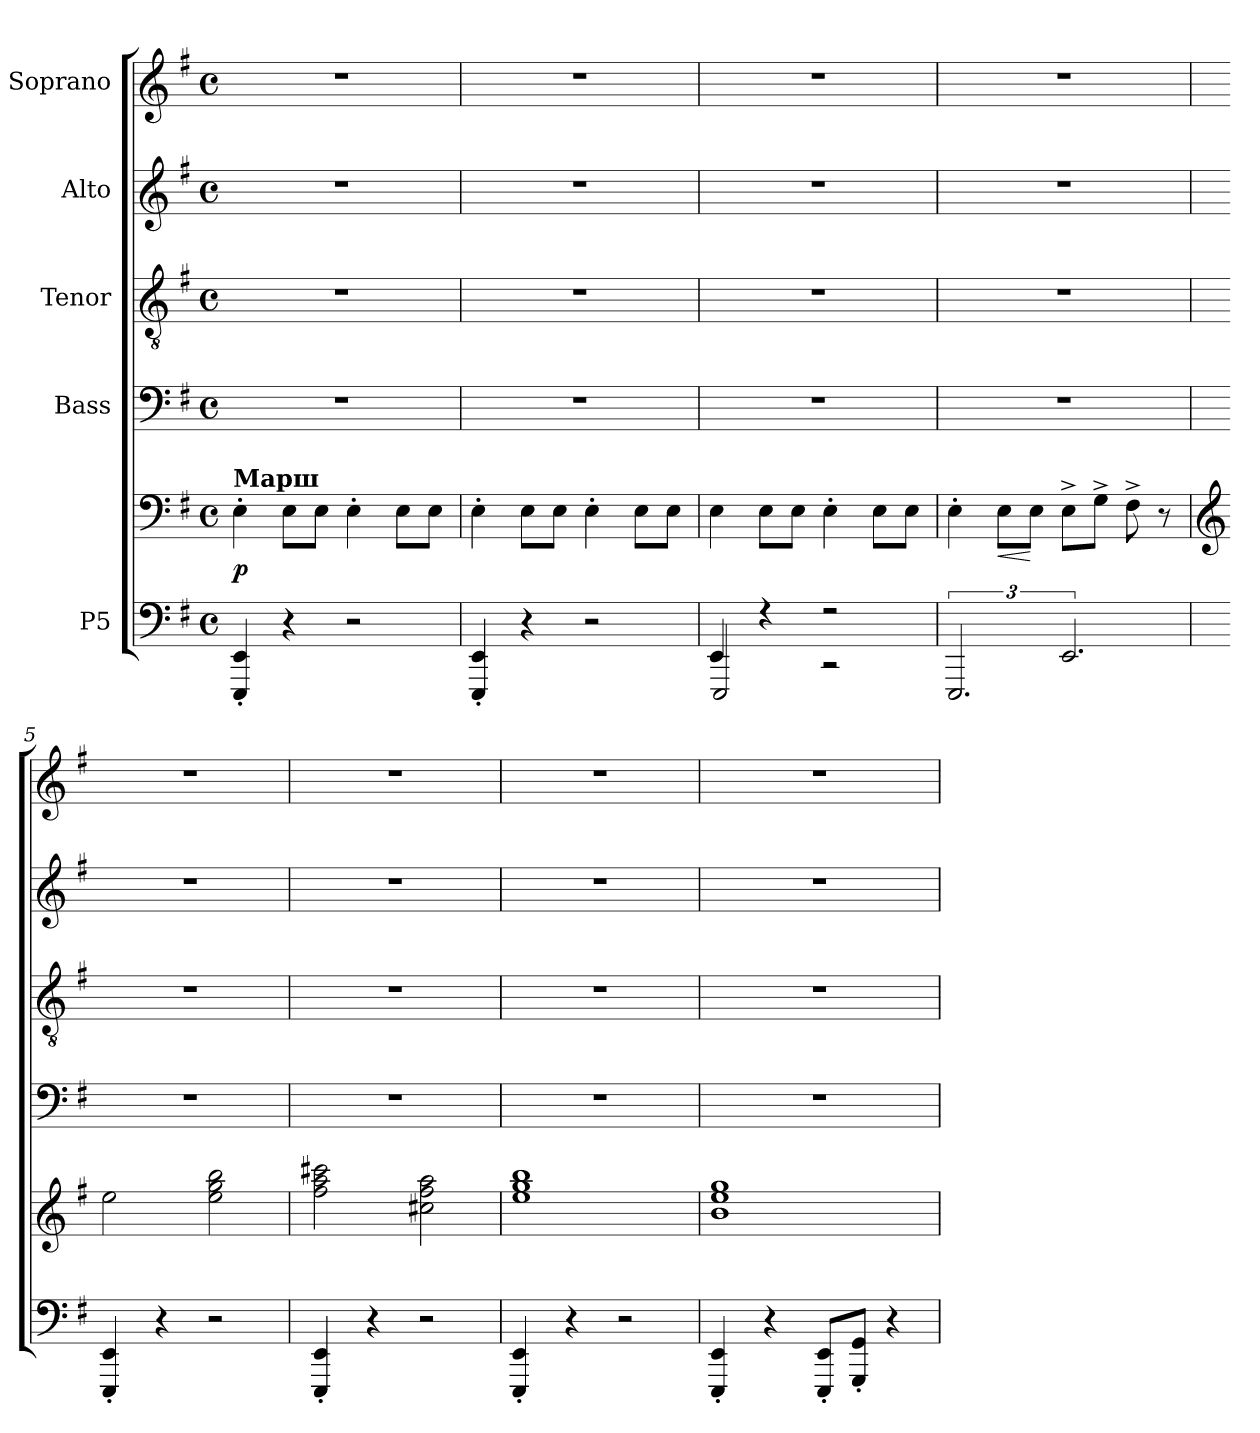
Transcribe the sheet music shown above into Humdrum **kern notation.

**kern	**kern	**dynam	**kern	**kern	**kern	**kern
*part5	*part5	*part5	*part4	*part3	*part2	*part1
*staff6	*staff5	*staff5/6	*staff4	*staff3	*staff2	*staff1
*I"P5	*	*	*I"Bass	*I"Tenor	*I"Alto	*I"Soprano
!!LO:PB:g=z
*clefF4	*clefF4	*	*clefF4	*clefGv2	*clefG2	*clefG2
*	*	*	*	*ITrd7c12	*	*
*k[f#]	*k[f#]	*	*k[f#]	*k[f#]	*k[f#]	*k[f#]
*G:	*G:	*	*G:	*G:	*G:	*G:
*M4/4	*M4/4	*	*M4/4	*M4/4	*M4/4	*M4/4
*met(c)	*met(c)	*	*met(c)	*met(c)	*met(c)	*met(c)
=1	=1	=1	=1	=1	=1	=1
!	!	!	!	!	!	!LO:TX:a:B:t=Марш
!	!LO:TX:a:B:t=Марш	!	!	!	!	!
*	*	*	*	*	*	*^
4EEEi/' 4EEi'	4E'i\	p	1r	1r	1r	1r	4ryy
*	*MM172	*	*	*	*	*MM172	*
4r	8Ei\L	.	.	.	.	.	2.ryy
.	8Ei\J	.	.	.	.	.	.
2r	4E'i\	.	.	.	.	.	.
.	8Ei\L	.	.	.	.	.	.
.	8Ei\J	.	.	.	.	.	.
*	*	*	*	*	*	*v	*v
=2	=2	=2	=2	=2	=2	=2
4EEEi/' 4EEi'	4E'i\	.	1r	1r	1r	1r
4r	8Ei\L	.	.	.	.	.
.	8Ei\J	.	.	.	.	.
2r	4E'i\	.	.	.	.	.
.	8Ei\L	.	.	.	.	.
.	8Ei\J	.	.	.	.	.
=3	=3	=3	=3	=3	=3	=3
*^	*	*	*	*	*	*
4EEi/	2EEEi/	4Ei\	.	1r	1r	1r	1r
4r	.	8Ei\L	.	.	.	.	.
.	.	8Ei\J	.	.	.	.	.
2r	2r	4E'i\	.	.	.	.	.
.	.	8Ei\L	.	.	.	.	.
.	.	8Ei\J	.	.	.	.	.
*v	*v	*	*	*	*	*	*
=4	=4	=4	=4	=4	=4	=4
3.EEEi	4E'i\	.	1r	1r	1r	1r
!	!	!LO:HP:b	!	!	!	!
.	8Ei\L	<	.	.	.	.
.	8Ei\J	[	.	.	.	.
3.EEi	8E^i\L	.	.	.	.	.
.	8G^i\J	.	.	.	.	.
.	8F#^i\	.	.	.	.	.
.	8r	.	.	.	.	.
=5	=5	=5	=5	=5	=5	=5
*	*clefG2	*	*	*	*	*
4EEEi/' 4EEi'	2eei\	.	1r	1r	1r	1r
4r	.	.	.	.	.	.
2r	2eei\ 2ggi 2bbi	.	.	.	.	.
!!LO:LB:g=z
=6	=6	=6	=6	=6	=6	=6
4EEEi/' 4EEi'	2ff#i\ 2aai 2ccc#Xi	.	1r	1r	1r	1r
4r	.	.	.	.	.	.
2r	2cc#Xi\ 2ff#i 2aai	.	.	.	.	.
=7	=7	=7	=7	=7	=7	=7
*	*^	*	*	*	*	*
4EEEi/' 4EEi'	1eei 1bbi	1ggi	.	1r	1r	1r	1r
4r	.	.	.	.	.	.	.
2r	.	.	.	.	.	.	.
*	*v	*v	*	*	*	*	*
=8	=8	=8	=8	=8	=8	=8
4EEEi/' 4EEi'	1bi 1eei 1ggi	.	1r	1r	1r	1r
4r	.	.	.	.	.	.
8EEEi/' 8EEi'L	.	.	.	.	.	.
8GGGi/' 8GGi'J	.	.	.	.	.	.
4r	.	.	.	.	.	.
=	=	=	=	=	=	=
*-	*-	*-	*-	*-	*-	*-
